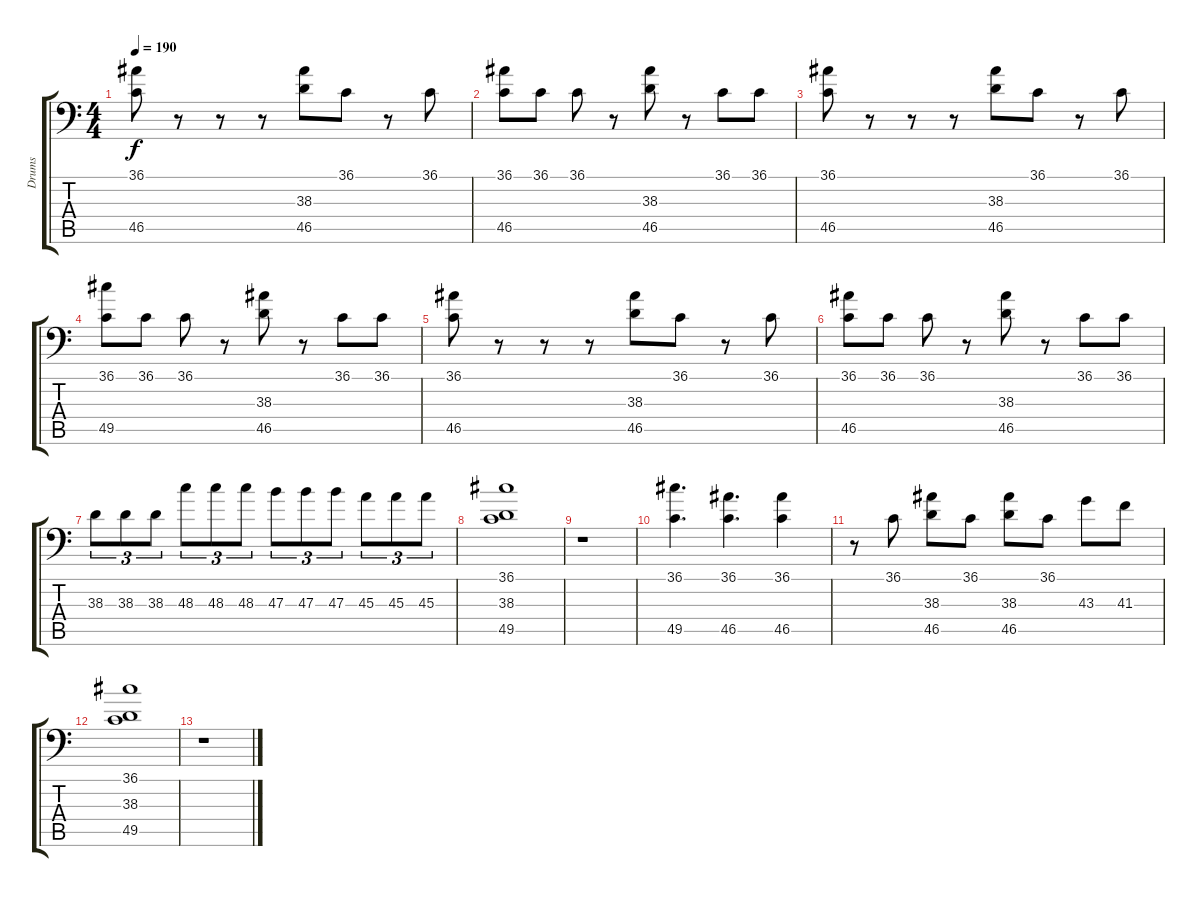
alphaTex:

\track ("Drums" "Drums") {instrument acousticgrandpiano}
\staff {score tabs}
\tuning (C-1 C-1 C-1 C-1 C-1 C-1) {hide}
\ts (4 4)
\tempo 190
\clef f4
\ks c
(36.1 46.5).8{dy f} r.8 r.8 r.8 (38.3 46.5).8 36.1.8 r.8 36.1.8 |
(36.1 46.5).8 36.1.8 36.1.8 r.8 (38.3 46.5).8 r.8 36.1.8 36.1.8 |
(36.1 46.5).8 r.8 r.8 r.8 (38.3 46.5).8 36.1.8 r.8 36.1.8 |
(36.1 49.5).8 36.1.8 36.1.8 r.8 (38.3 46.5).8 r.8 36.1.8 36.1.8 |
(36.1 46.5).8 r.8 r.8 r.8 (38.3 46.5).8 36.1.8 r.8 36.1.8 |
(36.1 46.5).8 36.1.8 36.1.8 r.8 (38.3 46.5).8 r.8 36.1.8 36.1.8 |
38.3.8{tu (3 2)} 38.3.8{tu (3 2)} 38.3.8{tu (3 2)} 48.3.8{tu (3 2)} 48.3.8{tu (3 2)} 48.3.8{tu (3 2)} 47.3.8{tu (3 2)} 47.3.8{tu (3 2)} 47.3.8{tu (3 2)} 45.3.8{tu (3 2)} 45.3.8{tu (3 2)} 45.3.8{tu (3 2)} |
(36.1 38.3 49.5).1 |
r.1 |
(36.1 49.5).4{d} (36.1 46.5).4{d} (36.1 46.5).4 |
r.8 36.1.8 (38.3 46.5).8 36.1.8 (38.3 46.5).8 36.1.8 43.3.8 41.3.8 |
(36.1 38.3 49.5).1 |
r.1
